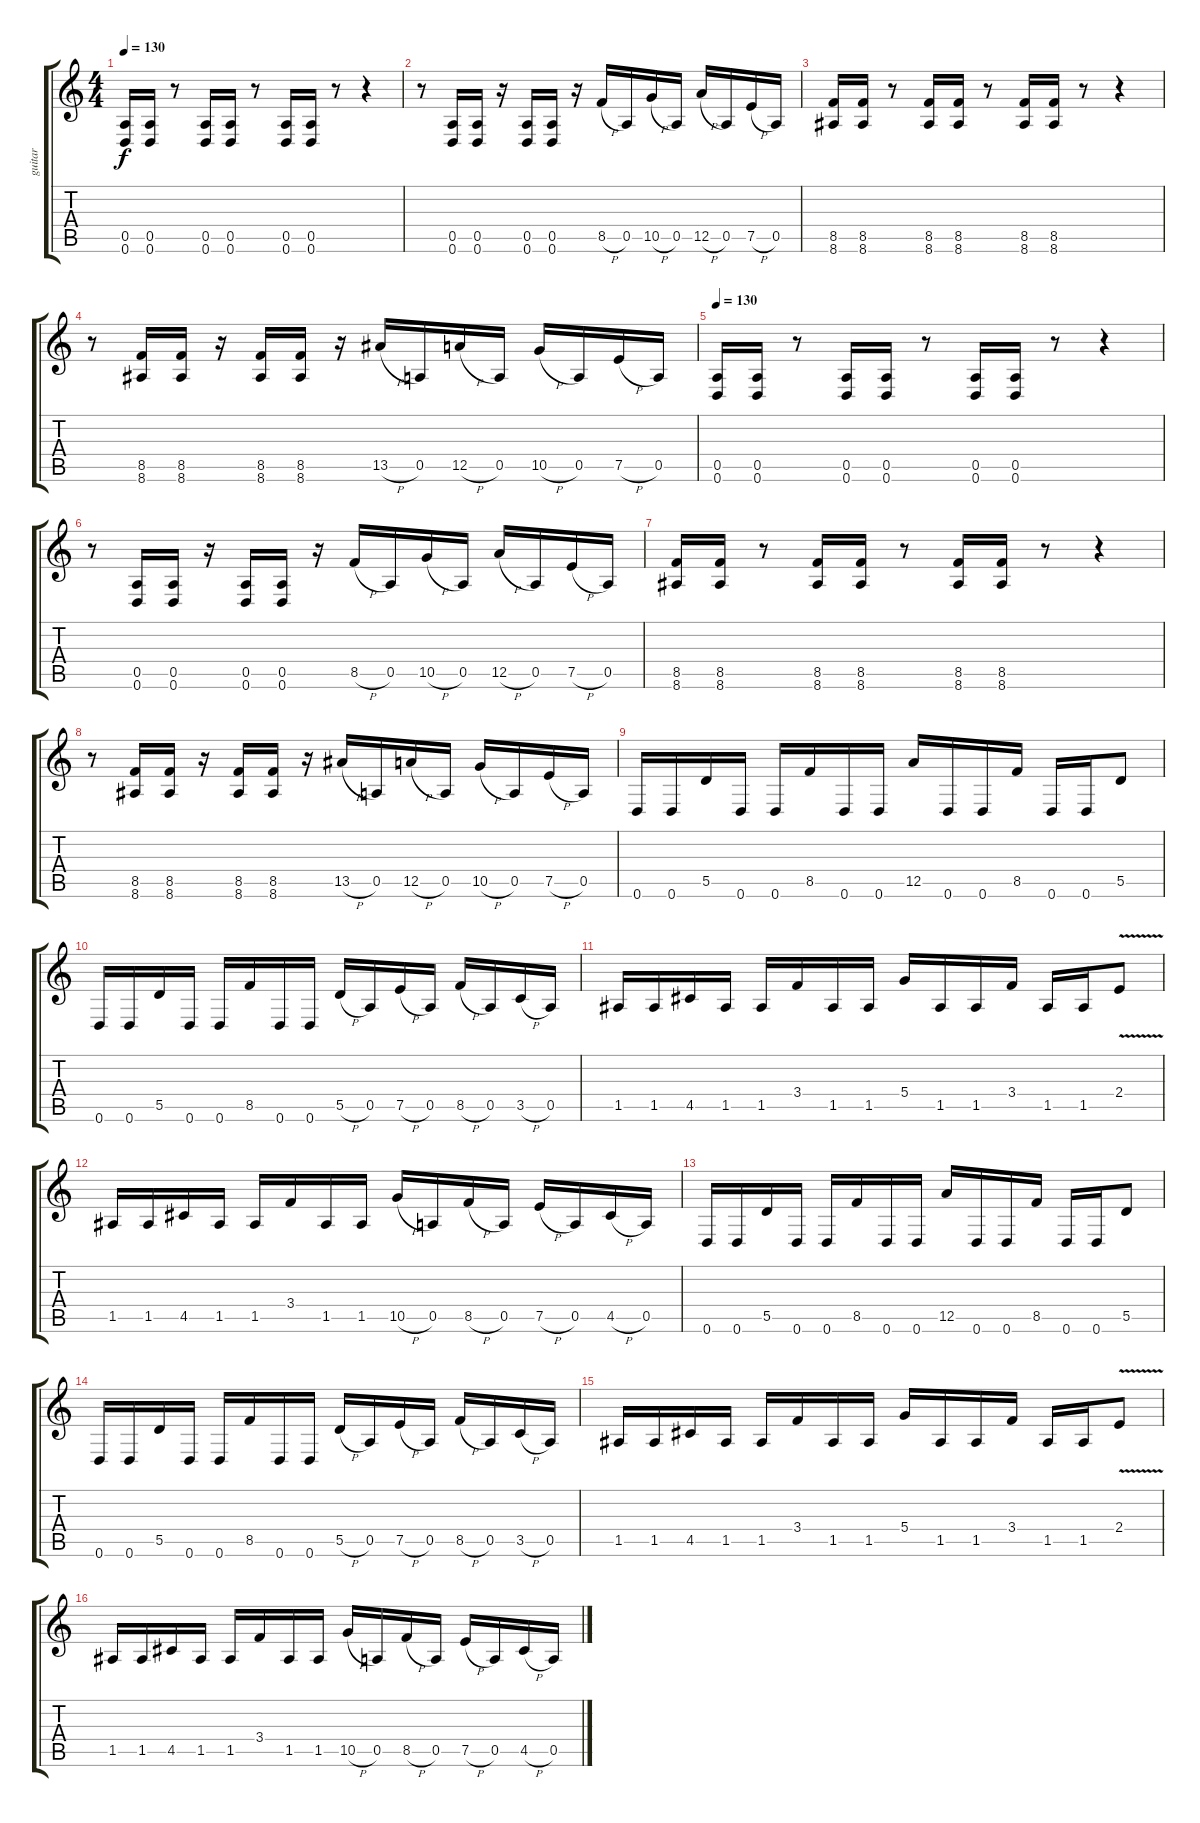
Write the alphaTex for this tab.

\track ("guitar" "guitar") {instrument distortionguitar}
\staff {score tabs}
\tuning (E4 B3 G3 D3 A2 D2) {hide}
\ts (4 4)
\tempo 120
\tempo 130
\clef g2
\ks c
(0.5 0.6).16{dy f} (0.5 0.6).16 r.8 (0.5 0.6).16 (0.5 0.6).16 r.8 (0.5 0.6).16 (0.5 0.6).16 r.8 r.4 |
r.8 (0.5 0.6).16 (0.5 0.6).16 r.16 (0.5 0.6).16 (0.5 0.6).16 r.16 8.5{h}.16 0.5.16 10.5{h}.16 0.5.16 12.5{h}.16 0.5.16 7.5{h}.16 0.5.16 |
(8.5 8.6).16 (8.5 8.6).16 r.8 (8.5 8.6).16 (8.5 8.6).16 r.8 (8.5 8.6).16 (8.5 8.6).16 r.8 r.4 |
r.8 (8.5 8.6).16 (8.5 8.6).16 r.16 (8.5 8.6).16 (8.5 8.6).16 r.16 13.5{h}.16 0.5.16 12.5{h}.16 0.5.16 10.5{h}.16 0.5.16 7.5{h}.16 0.5.16 |
\tempo 130
(0.5 0.6).16 (0.5 0.6).16 r.8 (0.5 0.6).16 (0.5 0.6).16 r.8 (0.5 0.6).16 (0.5 0.6).16 r.8 r.4 |
r.8 (0.5 0.6).16 (0.5 0.6).16 r.16 (0.5 0.6).16 (0.5 0.6).16 r.16 8.5{h}.16 0.5.16 10.5{h}.16 0.5.16 12.5{h}.16 0.5.16 7.5{h}.16 0.5.16 |
(8.5 8.6).16 (8.5 8.6).16 r.8 (8.5 8.6).16 (8.5 8.6).16 r.8 (8.5 8.6).16 (8.5 8.6).16 r.8 r.4 |
r.8 (8.5 8.6).16 (8.5 8.6).16 r.16 (8.5 8.6).16 (8.5 8.6).16 r.16 13.5{h}.16 0.5.16 12.5{h}.16 0.5.16 10.5{h}.16 0.5.16 7.5{h}.16 0.5.16 |
\section ("" "")
0.6.16 0.6.16 5.5.16 0.6.16 0.6.16 8.5.16 0.6.16 0.6.16 12.5.16 0.6.16 0.6.16 8.5.16 0.6.16 0.6.16 5.5.8 |
0.6.16 0.6.16 5.5.16 0.6.16 0.6.16 8.5.16 0.6.16 0.6.16 5.5{h}.16 0.5.16 7.5{h}.16 0.5.16 8.5{h}.16 0.5.16 3.5{h}.16 0.5.16 |
1.5.16 1.5.16 4.5.16 1.5.16 1.5.16 3.4.16 1.5.16 1.5.16 5.4.16 1.5.16 1.5.16 3.4.16 1.5.16 1.5.16 2.4{v}.8 |
1.5.16 1.5.16 4.5.16 1.5.16 1.5.16 3.4.16 1.5.16 1.5.16 10.5{h}.16 0.5.16 8.5{h}.16 0.5.16 7.5{h}.16 0.5.16 4.5{h}.16 0.5.16 |
0.6.16 0.6.16 5.5.16 0.6.16 0.6.16 8.5.16 0.6.16 0.6.16 12.5.16 0.6.16 0.6.16 8.5.16 0.6.16 0.6.16 5.5.8 |
0.6.16 0.6.16 5.5.16 0.6.16 0.6.16 8.5.16 0.6.16 0.6.16 5.5{h}.16 0.5.16 7.5{h}.16 0.5.16 8.5{h}.16 0.5.16 3.5{h}.16 0.5.16 |
1.5.16 1.5.16 4.5.16 1.5.16 1.5.16 3.4.16 1.5.16 1.5.16 5.4.16 1.5.16 1.5.16 3.4.16 1.5.16 1.5.16 2.4{v}.8 |
1.5.16 1.5.16 4.5.16 1.5.16 1.5.16 3.4.16 1.5.16 1.5.16 10.5{h}.16 0.5.16 8.5{h}.16 0.5.16 7.5{h}.16 0.5.16 4.5{h}.16 0.5.16
